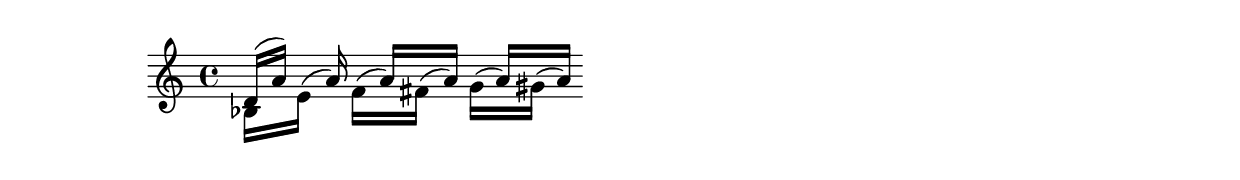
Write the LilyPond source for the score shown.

%% DO NOT EDIT this file manually; it is automatically
%% generated from LSR http://lsr.dsi.unimi.it
%% Make any changes in LSR itself, or in Documentation/snippets/new/ ,
%% and then run scripts/auxiliar/makelsr.py
%%
%% This file is in the public domain.
\version "2.14.2"

\header {
  lsrtags = "keyboards, real-music, unfretted-strings, connecting-notes, expressive-marks"

%% Translation of GIT committish: 6977ddc9a3b63ea810eaecb864269c7d847ccf98
  texidoces = "
En determinadas situaciones es necesario crear ligaduras de
expresión entre notas que están en voces distintas.

La solución es añadir notas invisibles a una de las voces
utilizando @code{\\hideNotes}.

Este ejemplo es el compás 235 de la Chacona de la segunda Partita
para violín solo, BWV 1004, de Bach.

"
  doctitlees = "Hacer ligaduras entre voces distintas"

  texidoc = "
In some situations, it may be necessary to create slurs between notes
from different voices.

The solution is to add invisible notes to one of the voices, using
@code{\\hideNotes}.

This example is measure 235 of the Ciaconna from Bach's 2nd Partita for
solo violin, BWV 1004.

"
  doctitle = "Creating slurs across voices"
} % begin verbatim


\relative c' {
  <<
    {
      d16( a') s a s a[ s a] s a[ s a]
    }
    \\
    {
      \slurUp
      bes,16[ s e](
      \hideNotes a)
      \unHideNotes f[(
      \hideNotes a)
      \unHideNotes fis](
      \hideNotes a)
      \unHideNotes g[(
      \hideNotes a)
      \unHideNotes gis](
      \hideNotes a)
    }
  >>
}

